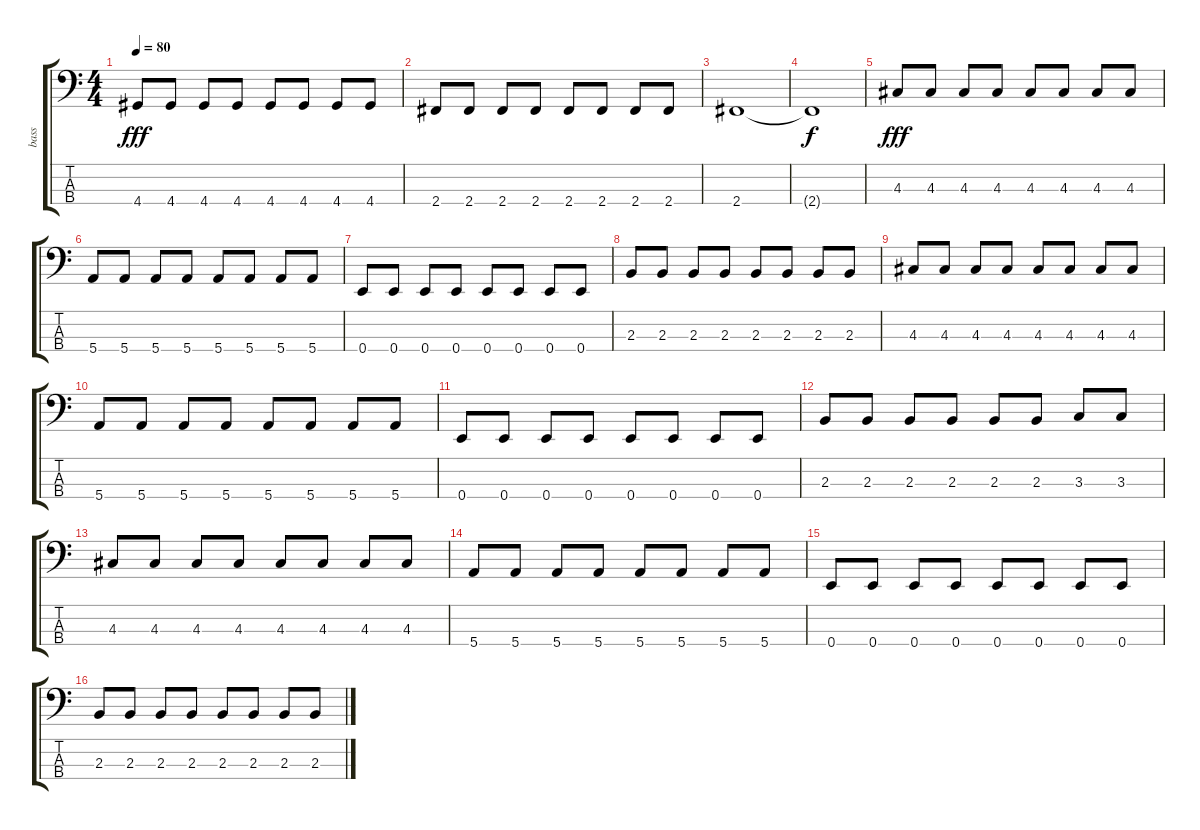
\track ("bass" "bass") {instrument electricbassfinger}
\staff {score tabs}
\tuning (G2 D2 A1 E1) {hide}
\ts (4 4)
\tempo 80
\clef f4
\ks c
4.4.8{dy fff} 4.4.8 4.4.8 4.4.8 4.4.8 4.4.8 4.4.8 4.4.8 |
2.4.8 2.4.8 2.4.8 2.4.8 2.4.8 2.4.8 2.4.8 2.4.8 |
2.4.1 |
2.4{t}.1{dy f} |
4.3.8{dy fff} 4.3.8 4.3.8 4.3.8 4.3.8 4.3.8 4.3.8 4.3.8 |
5.4.8 5.4.8 5.4.8 5.4.8 5.4.8 5.4.8 5.4.8 5.4.8 |
0.4.8 0.4.8 0.4.8 0.4.8 0.4.8 0.4.8 0.4.8 0.4.8 |
2.3.8 2.3.8 2.3.8 2.3.8 2.3.8 2.3.8 2.3.8 2.3.8 |
4.3.8 4.3.8 4.3.8 4.3.8 4.3.8 4.3.8 4.3.8 4.3.8 |
5.4.8 5.4.8 5.4.8 5.4.8 5.4.8 5.4.8 5.4.8 5.4.8 |
0.4.8 0.4.8 0.4.8 0.4.8 0.4.8 0.4.8 0.4.8 0.4.8 |
2.3.8 2.3.8 2.3.8 2.3.8 2.3.8 2.3.8 3.3.8 3.3.8 |
4.3.8 4.3.8 4.3.8 4.3.8 4.3.8 4.3.8 4.3.8 4.3.8 |
5.4.8 5.4.8 5.4.8 5.4.8 5.4.8 5.4.8 5.4.8 5.4.8 |
0.4.8 0.4.8 0.4.8 0.4.8 0.4.8 0.4.8 0.4.8 0.4.8 |
2.3.8 2.3.8 2.3.8 2.3.8 2.3.8 2.3.8 2.3.8 2.3.8
